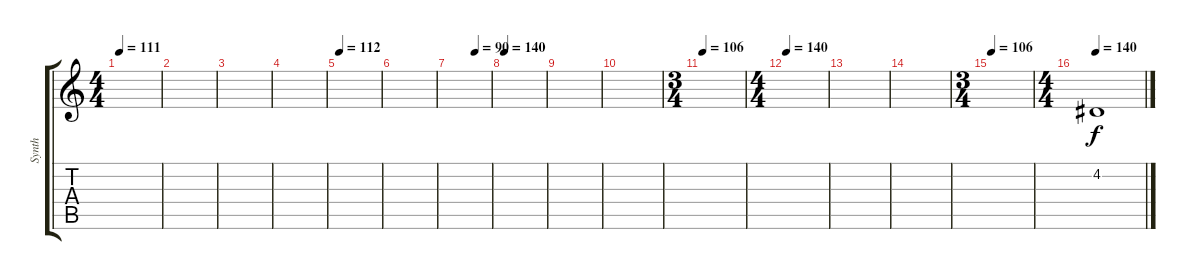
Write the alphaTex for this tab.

\track ("Synth" "Synth") {instrument synthvoice}
\staff {score tabs}
\tuning (E4 B3 G3 D3 A2 E2) {hide}
\ts (4 4)
\tempo 111
\clef g2
\ks c
|
|
|
|
\tempo 112
|
|
\tempo (90 0.625)
|
\tempo 140
|
|
|
\ts (3 4)
\tempo 106
|
\ts (4 4)
\tempo 140
|
|
|
\ts (3 4)
\tempo 106
|
\ts (4 4)
\tempo 140
4.2.1
